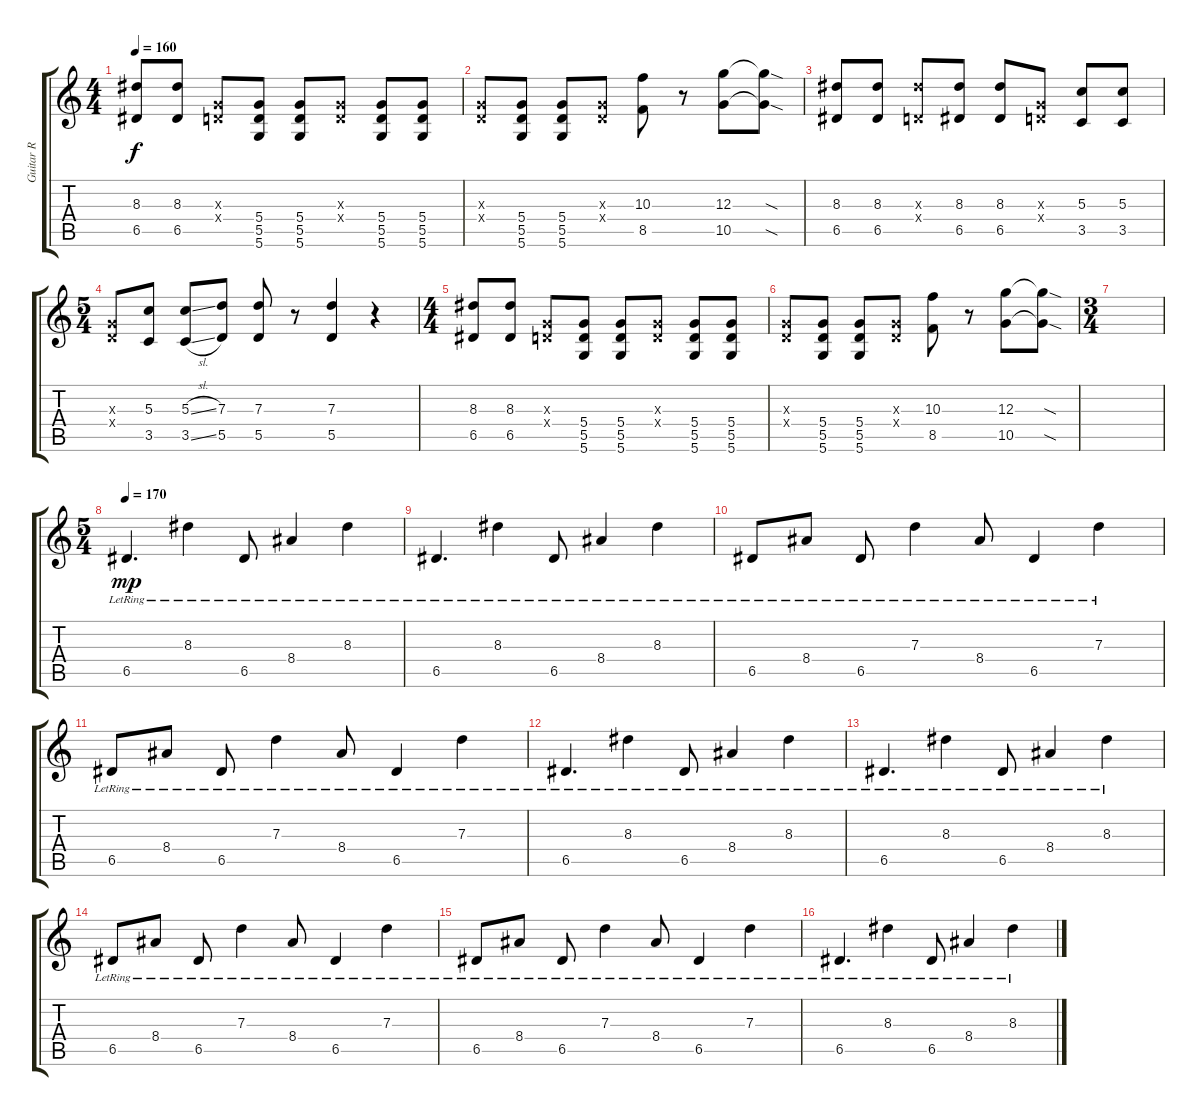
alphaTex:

\track ("Guitar R" "Guitar R") {instrument overdrivenguitar}
\staff {score tabs}
\tuning (E4 B3 G3 D3 A2 D2) {hide}
\ts (4 4)
\tempo 160
\clef g2
\ks c
(8.3 6.5).8{dy f} (8.3 6.5).8 (0.3{x} 0.4{x}).8 (5.4 5.5 5.6).8 (5.4 5.5 5.6).8 (0.3{x} 0.4{x}).8 (5.4 5.5 5.6).8 (5.4 5.5 5.6).8 |
(0.3{x} 0.4{x}).8 (5.4 5.5 5.6).8 (5.4 5.5 5.6).8 (0.3{x} 0.4{x}).8 (10.3 8.5).8 r.8 (12.3 10.5).8 (12.3{sod t} 10.5{sod t}).8 |
(8.3 6.5).8 (8.3 6.5).8 (8.3{x} 0.4{x}).8 (8.3 6.5).8 (8.3 6.5).8 (0.3{x} 0.4{x}).8 (5.3 3.5).8 (5.3 3.5).8 |
\ts (5 4)
(0.3{x} 0.4{x}).8 (5.3 3.5).8 (5.3{sl} 3.5{sl}).8 (7.3 5.5).8 (7.3 5.5).8 r.8 (7.3 5.5).4 r.4 |
\ts (4 4)
(8.3 6.5).8 (8.3 6.5).8 (0.3{x} 0.4{x}).8 (5.4 5.5 5.6).8 (5.4 5.5 5.6).8 (0.3{x} 0.4{x}).8 (5.4 5.5 5.6).8 (5.4 5.5 5.6).8 |
(0.3{x} 0.4{x}).8 (5.4 5.5 5.6).8 (5.4 5.5 5.6).8 (0.3{x} 0.4{x}).8 (10.3 8.5).8 r.8 (12.3 10.5).8 (12.3{sod t} 10.5{sod t}).8 |
\ts (3 4)
|
\ts (5 4)
\tempo 170
6.5{lr}.4{d dy mp} 8.3{lr}.4 6.5{lr}.8 8.4{lr}.4 8.3{lr}.4 |
6.5{lr}.4{d} 8.3{lr}.4 6.5{lr}.8 8.4{lr}.4 8.3{lr}.4 |
6.5{lr}.8 8.4{lr}.8 6.5{lr}.8 7.3{lr}.4 8.4{lr}.8 6.5{lr}.4 7.3{lr}.4 |
6.5{lr}.8 8.4{lr}.8 6.5{lr}.8 7.3{lr}.4 8.4{lr}.8 6.5{lr}.4 7.3{lr}.4 |
6.5{lr}.4{d} 8.3{lr}.4 6.5{lr}.8 8.4{lr}.4 8.3{lr}.4 |
6.5{lr}.4{d} 8.3{lr}.4 6.5{lr}.8 8.4{lr}.4 8.3{lr}.4 |
6.5{lr}.8 8.4{lr}.8 6.5{lr}.8 7.3{lr}.4 8.4{lr}.8 6.5{lr}.4 7.3{lr}.4 |
6.5{lr}.8 8.4{lr}.8 6.5{lr}.8 7.3{lr}.4 8.4{lr}.8 6.5{lr}.4 7.3{lr}.4 |
6.5{lr}.4{d} 8.3{lr}.4 6.5{lr}.8 8.4{lr}.4 8.3{lr}.4
